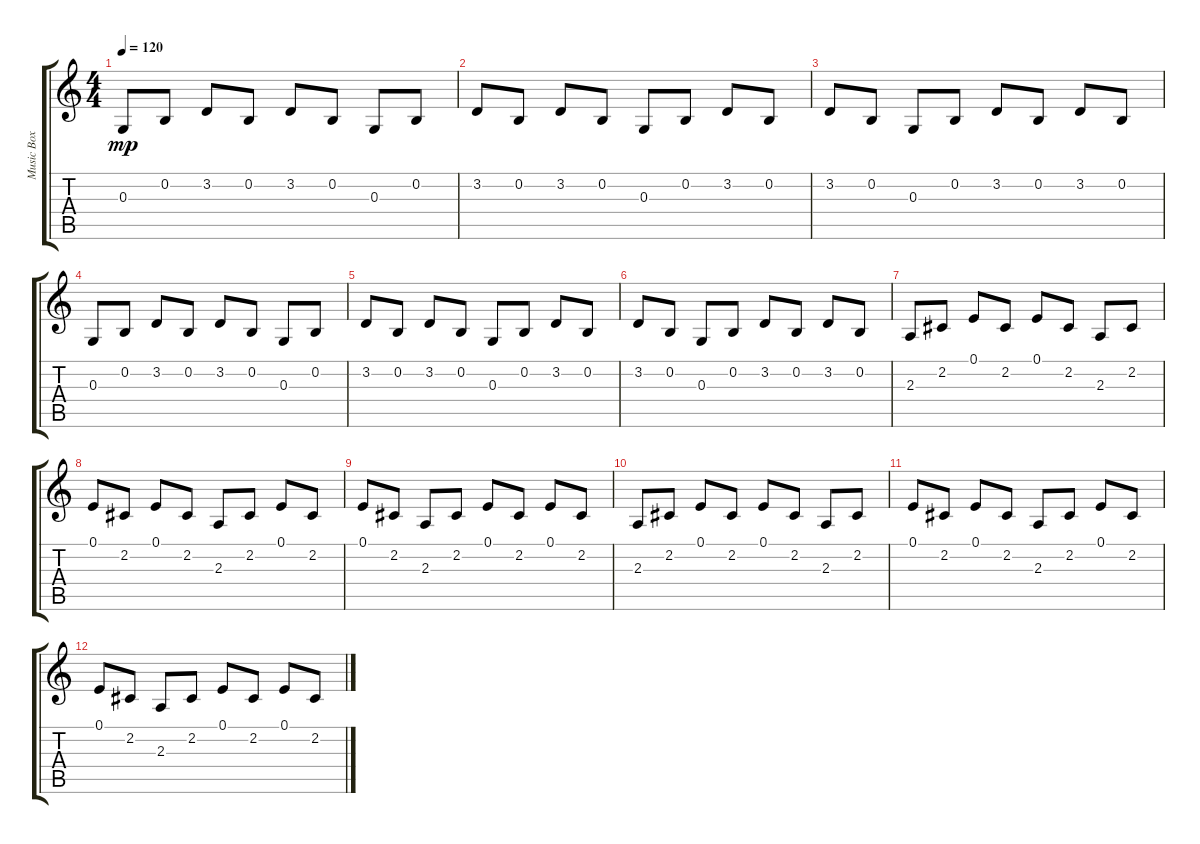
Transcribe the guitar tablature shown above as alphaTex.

\track ("Music Box" "Music Box") {instrument musicbox}
\staff {score tabs}
\tuning (E4 B3 G3 D3 A2 E2) {hide}
\ts (4 4)
\tempo 120
\clef g2
\ks c
0.3.8{dy mp} 0.2.8 3.2.8 0.2.8 3.2.8 0.2.8 0.3.8 0.2.8 |
3.2.8 0.2.8 3.2.8 0.2.8 0.3.8 0.2.8 3.2.8 0.2.8 |
3.2.8 0.2.8 0.3.8 0.2.8 3.2.8 0.2.8 3.2.8 0.2.8 |
0.3.8 0.2.8 3.2.8 0.2.8 3.2.8 0.2.8 0.3.8 0.2.8 |
3.2.8 0.2.8 3.2.8 0.2.8 0.3.8 0.2.8 3.2.8 0.2.8 |
3.2.8 0.2.8 0.3.8 0.2.8 3.2.8 0.2.8 3.2.8 0.2.8 |
2.3.8 2.2.8 0.1.8 2.2.8 0.1.8 2.2.8 2.3.8 2.2.8 |
0.1.8 2.2.8 0.1.8 2.2.8 2.3.8 2.2.8 0.1.8 2.2.8 |
0.1.8 2.2.8 2.3.8 2.2.8 0.1.8 2.2.8 0.1.8 2.2.8 |
2.3.8 2.2.8 0.1.8 2.2.8 0.1.8 2.2.8 2.3.8 2.2.8 |
0.1.8 2.2.8 0.1.8 2.2.8 2.3.8 2.2.8 0.1.8 2.2.8 |
0.1.8 2.2.8 2.3.8 2.2.8 0.1.8 2.2.8 0.1.8 2.2.8
